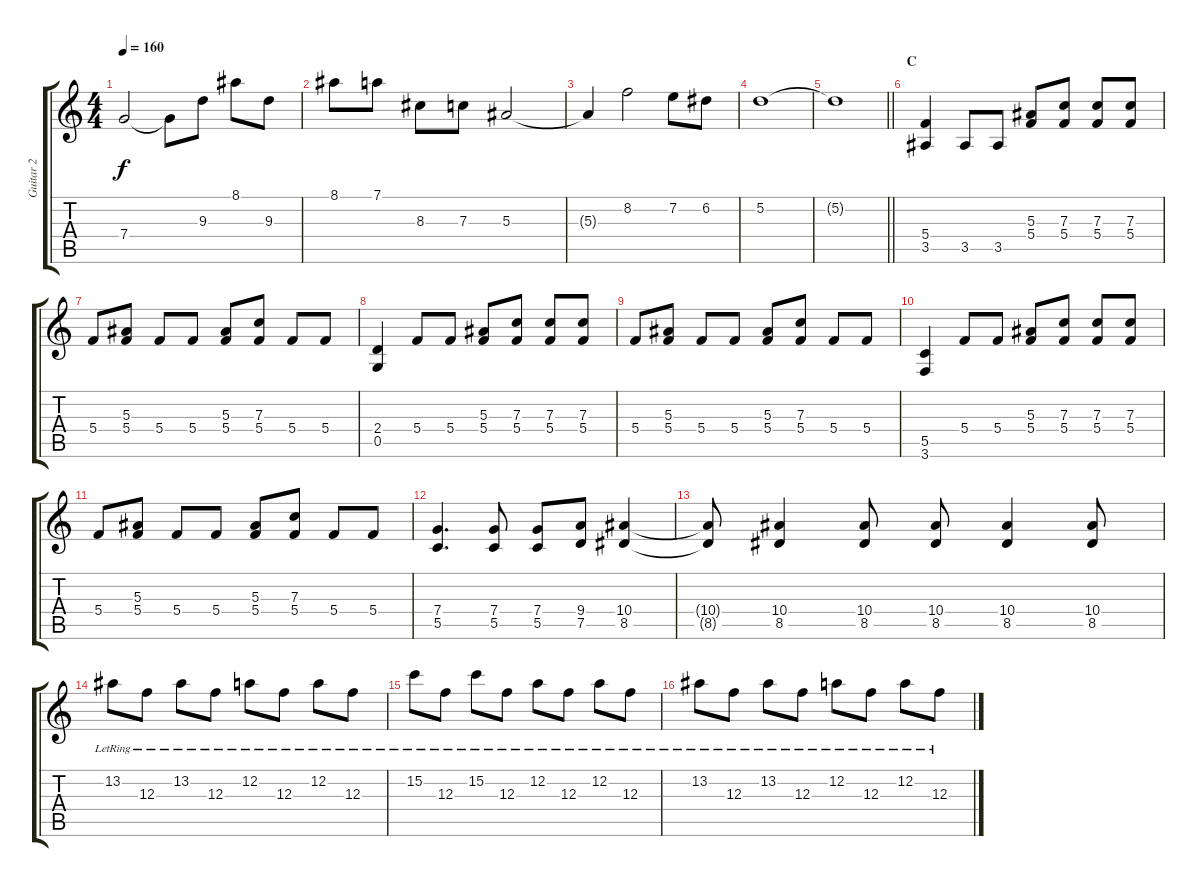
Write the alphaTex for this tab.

\track ("Guitar 2" "Guitar 2") {instrument overdrivenguitar}
\staff {score tabs}
\tuning (D4 A3 F3 C3 G2 D2) {hide}
\ts (4 4)
\tempo 160
\clef g2
\ks c
7.4{t}.2{dy f} 7.4{t}.8 9.3.8 8.1.8 9.3.8 |
8.1.8 7.1.8 8.3.8 7.3.8 5.3.2 |
5.3{t}.4 8.2.2 7.2.8 6.2.8 |
5.2.1 |
\barLineRight lightlight
5.2{t}.1 |
\section ("" "C")
(5.4 3.5).4 3.5.8 3.5.8 (5.3 5.4).8 (7.3 5.4).8 (7.3 5.4).8 (7.3 5.4).8 |
5.4.8 (5.3 5.4).8 5.4.8 5.4.8 (5.3 5.4).8 (7.3 5.4).8 5.4.8 5.4.8 |
(2.4 0.5).4 5.4.8 5.4.8 (5.3 5.4).8 (7.3 5.4).8 (7.3 5.4).8 (7.3 5.4).8 |
5.4.8 (5.3 5.4).8 5.4.8 5.4.8 (5.3 5.4).8 (7.3 5.4).8 5.4.8 5.4.8 |
(5.5 3.6).4 5.4.8 5.4.8 (5.3 5.4).8 (7.3 5.4).8 (7.3 5.4).8 (7.3 5.4).8 |
5.4.8 (5.3 5.4).8 5.4.8 5.4.8 (5.3 5.4).8 (7.3 5.4).8 5.4.8 5.4.8 |
(7.4 5.5).4{d} (7.4 5.5).8 (7.4 5.5).8 (9.4 7.5).8 (10.4 8.5).4 |
(10.4{t} 8.5{t}).8 (10.4 8.5).4 (10.4 8.5).8 (10.4 8.5).8 (10.4 8.5).4 (10.4 8.5).8 |
13.2{lr}.8 12.3{lr}.8 13.2{lr}.8 12.3{lr}.8 12.2{lr}.8 12.3{lr}.8 12.2{lr}.8 12.3{lr}.8 |
15.2{lr}.8 12.3{lr}.8 15.2{lr}.8 12.3{lr}.8 12.2{lr}.8 12.3{lr}.8 12.2{lr}.8 12.3{lr}.8 |
13.2{lr}.8 12.3{lr}.8 13.2{lr}.8 12.3{lr}.8 12.2{lr}.8 12.3{lr}.8 12.2{lr}.8 12.3{lr}.8
